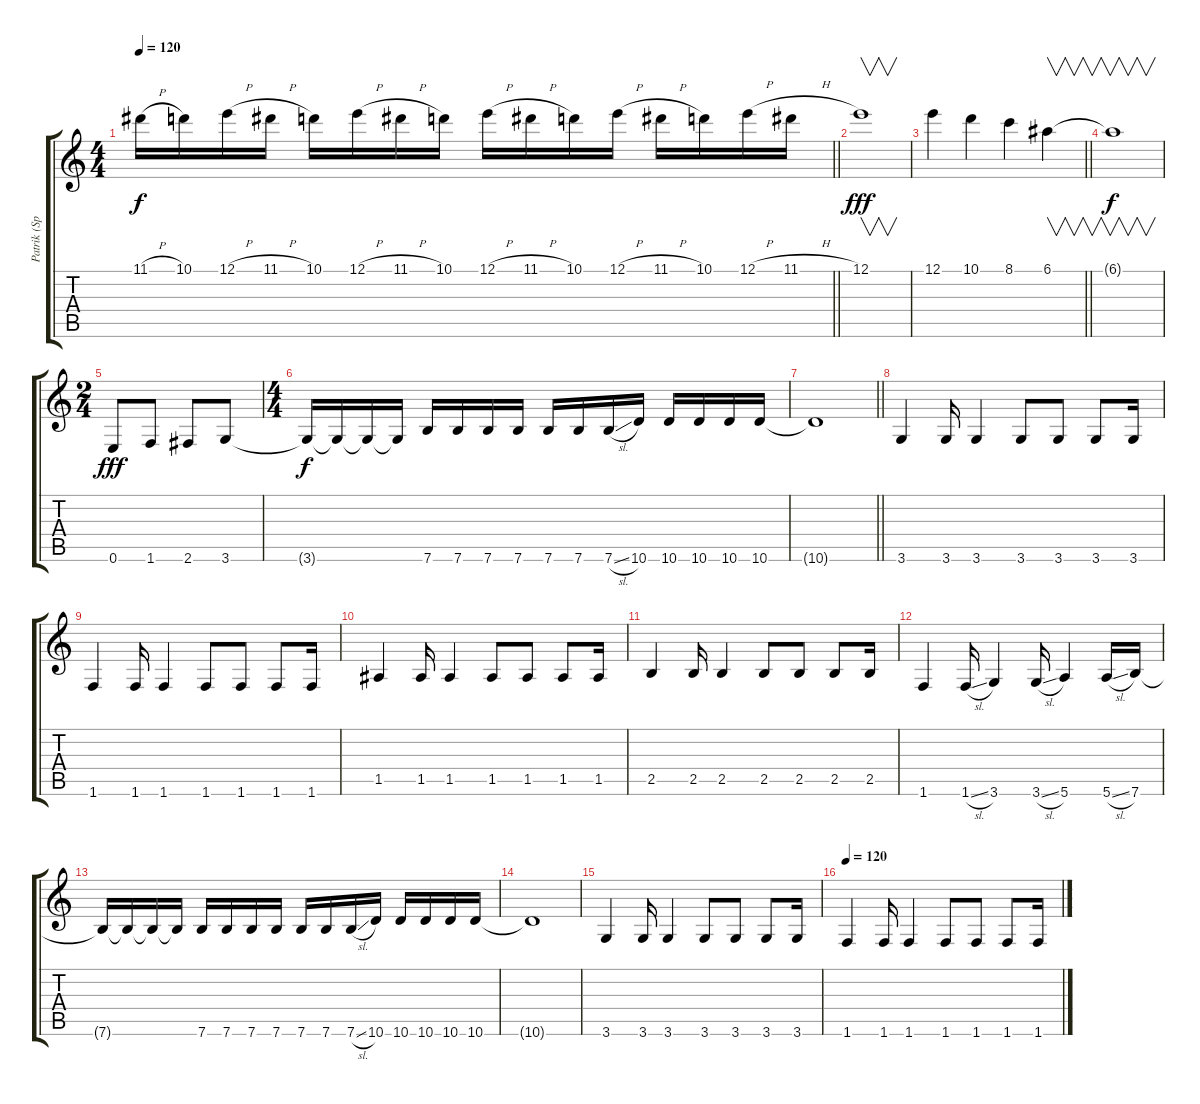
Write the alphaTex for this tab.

\track ("Patrik (Speaker: metal)" "Patrik (Sp") {instrument distortionguitar}
\staff {score tabs}
\tuning (E4 B3 G3 D3 A2 E2) {hide}
\ts (4 4)
\tempo 120
\clef g2
\barLineRight lightlight
\ks c
11.1{h}.16{dy f} 10.1.16 12.1{h}.16 11.1{h}.16 10.1.16 12.1{h}.16 11.1{h}.16 10.1.16 12.1{h}.16 11.1{h}.16 10.1.16 12.1{h}.16 11.1{h}.16 10.1.16 12.1{h}.16 11.1{h}.16 |
12.1.1{v dy fff} |
\barLineRight lightlight
12.1.4 10.1.4 8.1.4 6.1.4{v} |
6.1{t}.1{v dy f} |
\ts (2 4)
0.6.8{dy fff} 1.6.8 2.6.8 3.6.8 |
\ts (4 4)
3.6{t}.16{dy f} 3.6{t}.16 3.6{t}.16 3.6{t}.16 7.6.16 7.6.16 7.6.16 7.6.16 7.6.16 7.6.16 7.6{sl}.16 10.6.16 10.6.16 10.6.16 10.6.16 10.6.16 |
\barLineRight lightlight
10.6{t}.1 |
3.6.4 3.6.16 3.6.4 3.6.8 3.6.8 3.6.8 3.6.16 |
1.6.4 1.6.16 1.6.4 1.6.8 1.6.8 1.6.8 1.6.16 |
1.5.4 1.5.16 1.5.4 1.5.8 1.5.8 1.5.8 1.5.16 |
2.5.4 2.5.16 2.5.4 2.5.8 2.5.8 2.5.8 2.5.16 |
1.6.4 1.6{sl}.16 3.6.4 3.6{sl}.16 5.6.4 5.6{sl}.16 7.6.16 |
7.6{t}.16 7.6{t}.16 7.6{t}.16 7.6{t}.16 7.6.16 7.6.16 7.6.16 7.6.16 7.6.16 7.6.16 7.6{sl}.16 10.6.16 10.6.16 10.6.16 10.6.16 10.6.16 |
10.6{t}.1 |
3.6.4 3.6.16 3.6.4 3.6.8 3.6.8 3.6.8 3.6.16 |
\tempo 120
1.6.4 1.6.16 1.6.4 1.6.8 1.6.8 1.6.8 1.6.16
